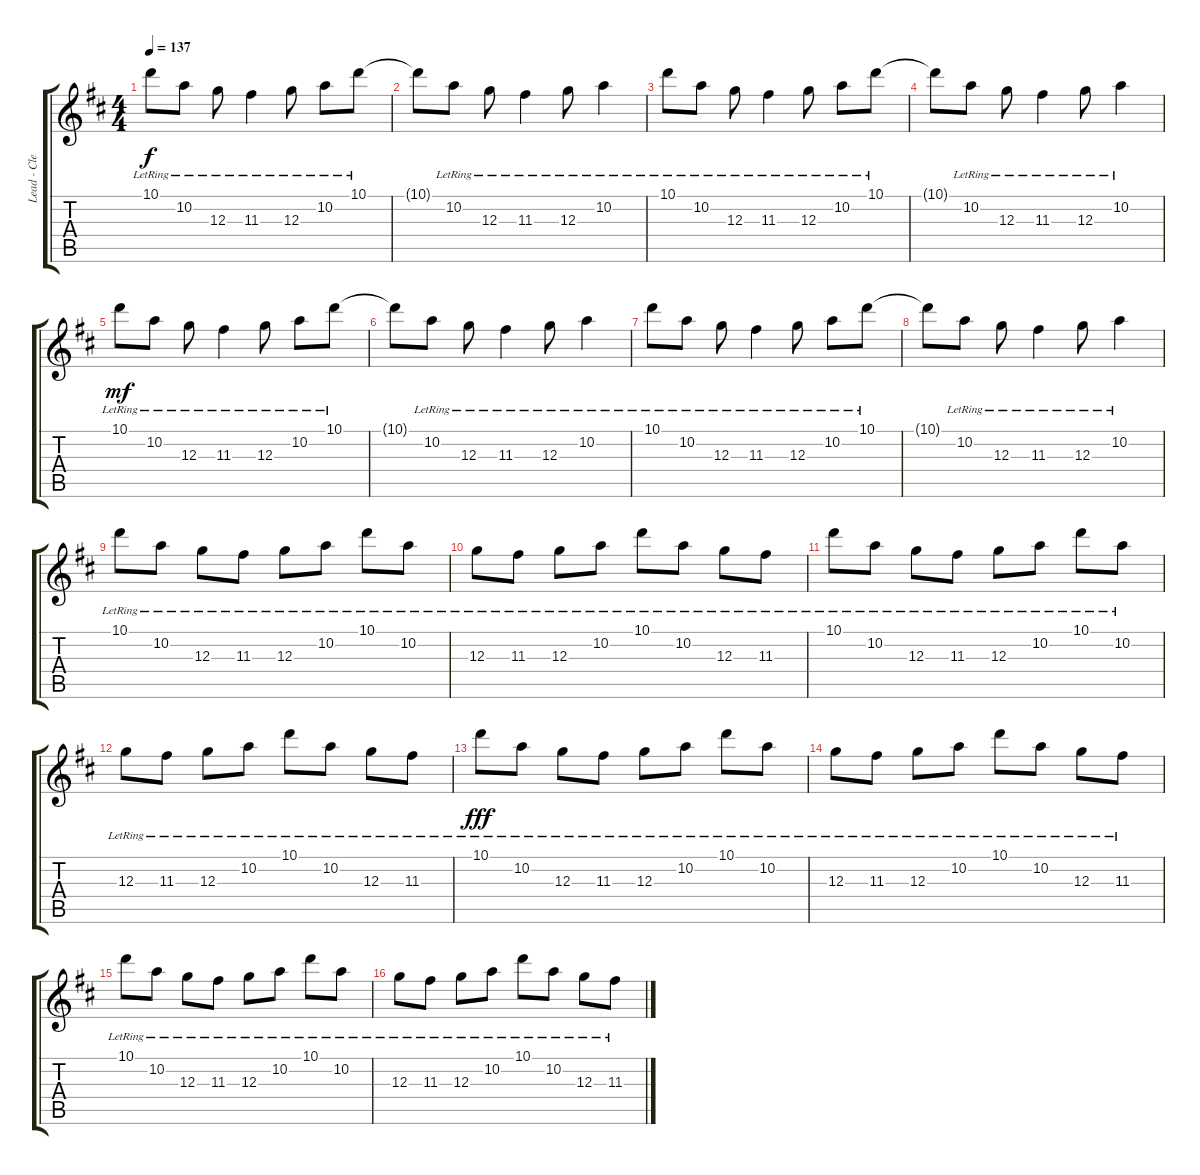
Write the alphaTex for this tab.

\track ("Lead - Clean" "Lead - Cle") {instrument electricguitarjazz}
\staff {score tabs}
\tuning (E4 B3 G3 D3 A2 E2) {hide}
\ts (4 4)
\tempo 137
\clef g2
\ks d
10.1{lr}.8{dy f instrument electricguitarjazz} 10.2{lr}.8 12.3{lr}.8 11.3{lr}.4 12.3{lr}.8 10.2{lr}.8 10.1{lr}.8 |
10.1{t}.8 10.2{lr}.8 12.3{lr}.8 11.3{lr}.4 12.3{lr}.8 10.2{lr}.4 |
10.1{lr}.8 10.2{lr}.8 12.3{lr}.8 11.3{lr}.4 12.3{lr}.8 10.2{lr}.8 10.1{lr}.8 |
10.1{t}.8 10.2{lr}.8 12.3{lr}.8 11.3{lr}.4 12.3{lr}.8 10.2{lr}.4 |
10.1{lr}.8{dy mf} 10.2{lr}.8 12.3{lr}.8 11.3{lr}.4 12.3{lr}.8 10.2{lr}.8 10.1{lr}.8 |
10.1{t}.8 10.2{lr}.8 12.3{lr}.8 11.3{lr}.4 12.3{lr}.8 10.2{lr}.4 |
10.1{lr}.8 10.2{lr}.8 12.3{lr}.8 11.3{lr}.4 12.3{lr}.8 10.2{lr}.8 10.1{lr}.8 |
10.1{t}.8 10.2{lr}.8 12.3{lr}.8 11.3{lr}.4 12.3{lr}.8 10.2{lr}.4 |
10.1{lr}.8 10.2{lr}.8 12.3{lr}.8 11.3{lr}.8 12.3{lr}.8 10.2{lr}.8 10.1{lr}.8 10.2{lr}.8 |
12.3{lr}.8 11.3{lr}.8 12.3{lr}.8 10.2{lr}.8 10.1{lr}.8 10.2{lr}.8 12.3{lr}.8 11.3{lr}.8 |
10.1{lr}.8 10.2{lr}.8 12.3{lr}.8 11.3{lr}.8 12.3{lr}.8 10.2{lr}.8 10.1{lr}.8 10.2{lr}.8 |
12.3{lr}.8 11.3{lr}.8 12.3{lr}.8 10.2{lr}.8 10.1{lr}.8 10.2{lr}.8 12.3{lr}.8 11.3{lr}.8 |
10.1{lr}.8{dy fff} 10.2{lr}.8 12.3{lr}.8 11.3{lr}.8 12.3{lr}.8 10.2{lr}.8 10.1{lr}.8 10.2{lr}.8 |
12.3{lr}.8 11.3{lr}.8 12.3{lr}.8 10.2{lr}.8 10.1{lr}.8 10.2{lr}.8 12.3{lr}.8 11.3{lr}.8 |
10.1{lr}.8 10.2{lr}.8 12.3{lr}.8 11.3{lr}.8 12.3{lr}.8 10.2{lr}.8 10.1{lr}.8 10.2{lr}.8 |
12.3{lr}.8 11.3{lr}.8 12.3{lr}.8 10.2{lr}.8 10.1{lr}.8 10.2{lr}.8 12.3{lr}.8 11.3{lr}.8
